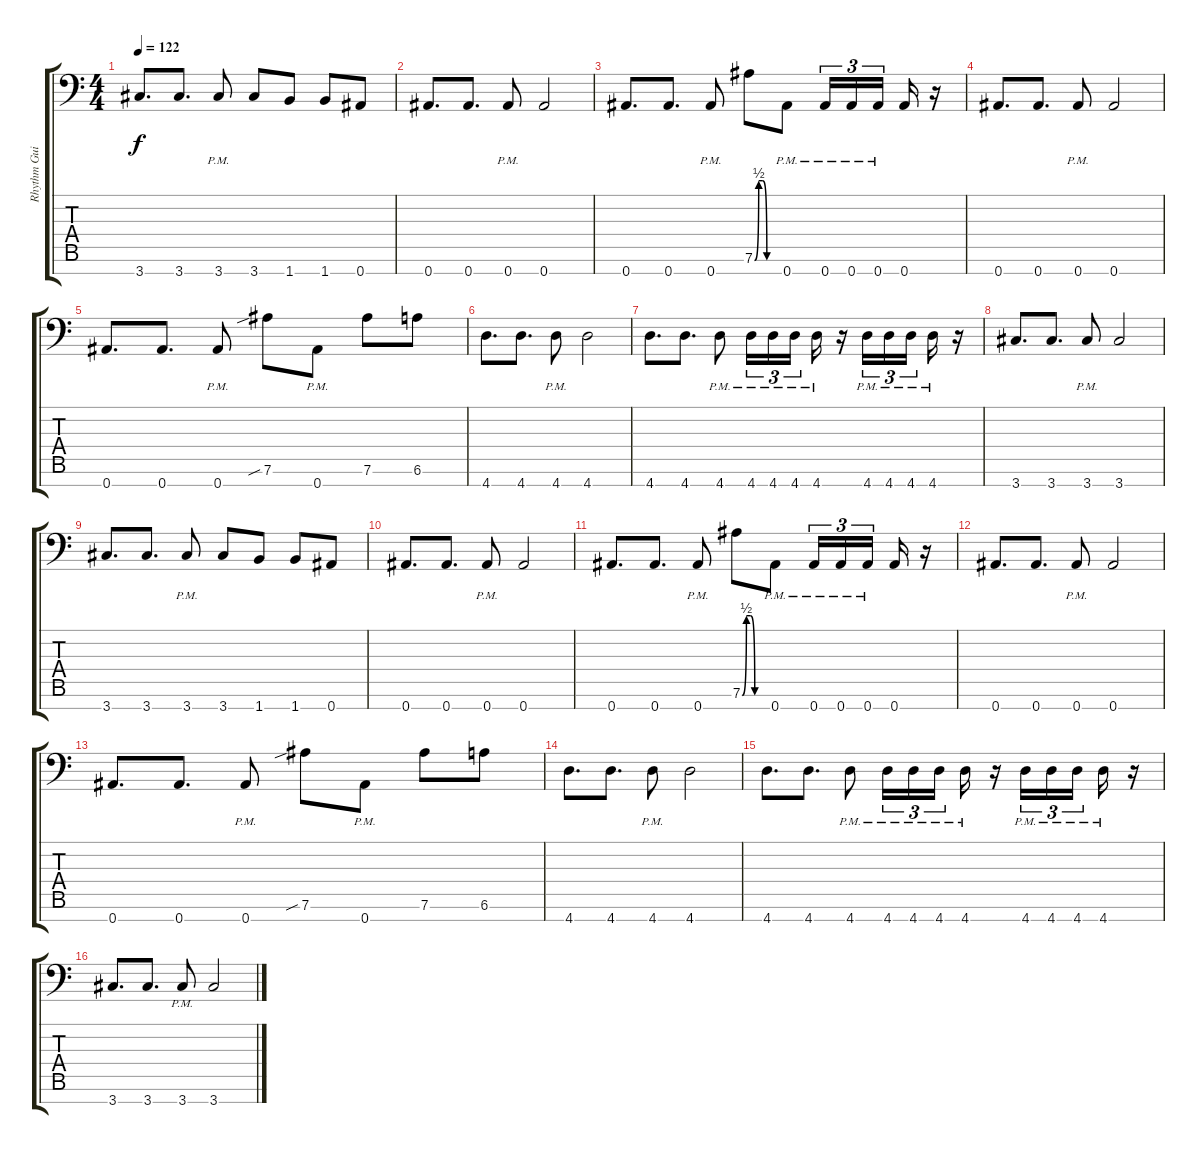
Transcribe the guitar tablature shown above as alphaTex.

\track ("Rhythm Guitar 1" "Rhythm Gui") {instrument distortionguitar}
\staff {score tabs}
\tuning (Eb4 Bb3 Gb3 Db3 Ab2 Eb2 Bb1) {hide}
\ts (4 4)
\tempo 122
\clef f4
\ks c
3.7.8{d dy f} 3.7.8{d} 3.7{pm}.8 3.7.8 1.7.8 1.7.8 0.7.8 |
0.7.8{d} 0.7.8{d} 0.7{pm}.8 0.7.2 |
0.7.8{d} 0.7.8{d} 0.7{pm}.8 7.6{be (custom 0 0 10 2 20 2 30 0 60 0)}.8 0.7{pm}.8 0.7{pm}.16{tu (3 2)} 0.7{pm}.16{tu (3 2)} 0.7{pm}.16{tu (3 2) beam splitsecondary} 0.7.16 r.16 |
0.7.8{d} 0.7.8{d} 0.7{pm}.8 0.7.2 |
0.7.8{d} 0.7.8{d} 0.7{pm}.8 7.6{sib}.8 0.7{pm}.8 7.6.8 6.6.8 |
4.7.8{d} 4.7.8{d} 4.7{pm}.8 4.7.2 |
4.7.8{d} 4.7.8{d} 4.7{pm}.8 4.7{pm}.16{tu (3 2)} 4.7{pm}.16{tu (3 2)} 4.7{pm}.16{tu (3 2) beam splitsecondary} 4.7{pm}.16 r.16 4.7{pm}.16{tu (3 2)} 4.7{pm}.16{tu (3 2)} 4.7{pm}.16{tu (3 2) beam splitsecondary} 4.7{pm}.16 r.16 |
3.7.8{d} 3.7.8{d} 3.7{pm}.8 3.7.2 |
3.7.8{d} 3.7.8{d} 3.7{pm}.8 3.7.8 1.7.8 1.7.8 0.7.8 |
0.7.8{d} 0.7.8{d} 0.7{pm}.8 0.7.2 |
0.7.8{d} 0.7.8{d} 0.7{pm}.8 7.6{be (custom 0 0 10 2 20 2 30 0 60 0)}.8 0.7{pm}.8 0.7{pm}.16{tu (3 2)} 0.7{pm}.16{tu (3 2)} 0.7{pm}.16{tu (3 2) beam splitsecondary} 0.7.16 r.16 |
0.7.8{d} 0.7.8{d} 0.7{pm}.8 0.7.2 |
0.7.8{d} 0.7.8{d} 0.7{pm}.8 7.6{sib}.8 0.7{pm}.8 7.6.8 6.6.8 |
4.7.8{d} 4.7.8{d} 4.7{pm}.8 4.7.2 |
4.7.8{d} 4.7.8{d} 4.7{pm}.8 4.7{pm}.16{tu (3 2)} 4.7{pm}.16{tu (3 2)} 4.7{pm}.16{tu (3 2) beam splitsecondary} 4.7{pm}.16 r.16 4.7{pm}.16{tu (3 2)} 4.7{pm}.16{tu (3 2)} 4.7{pm}.16{tu (3 2) beam splitsecondary} 4.7{pm}.16 r.16 |
3.7.8{d} 3.7.8{d} 3.7{pm}.8 3.7.2
